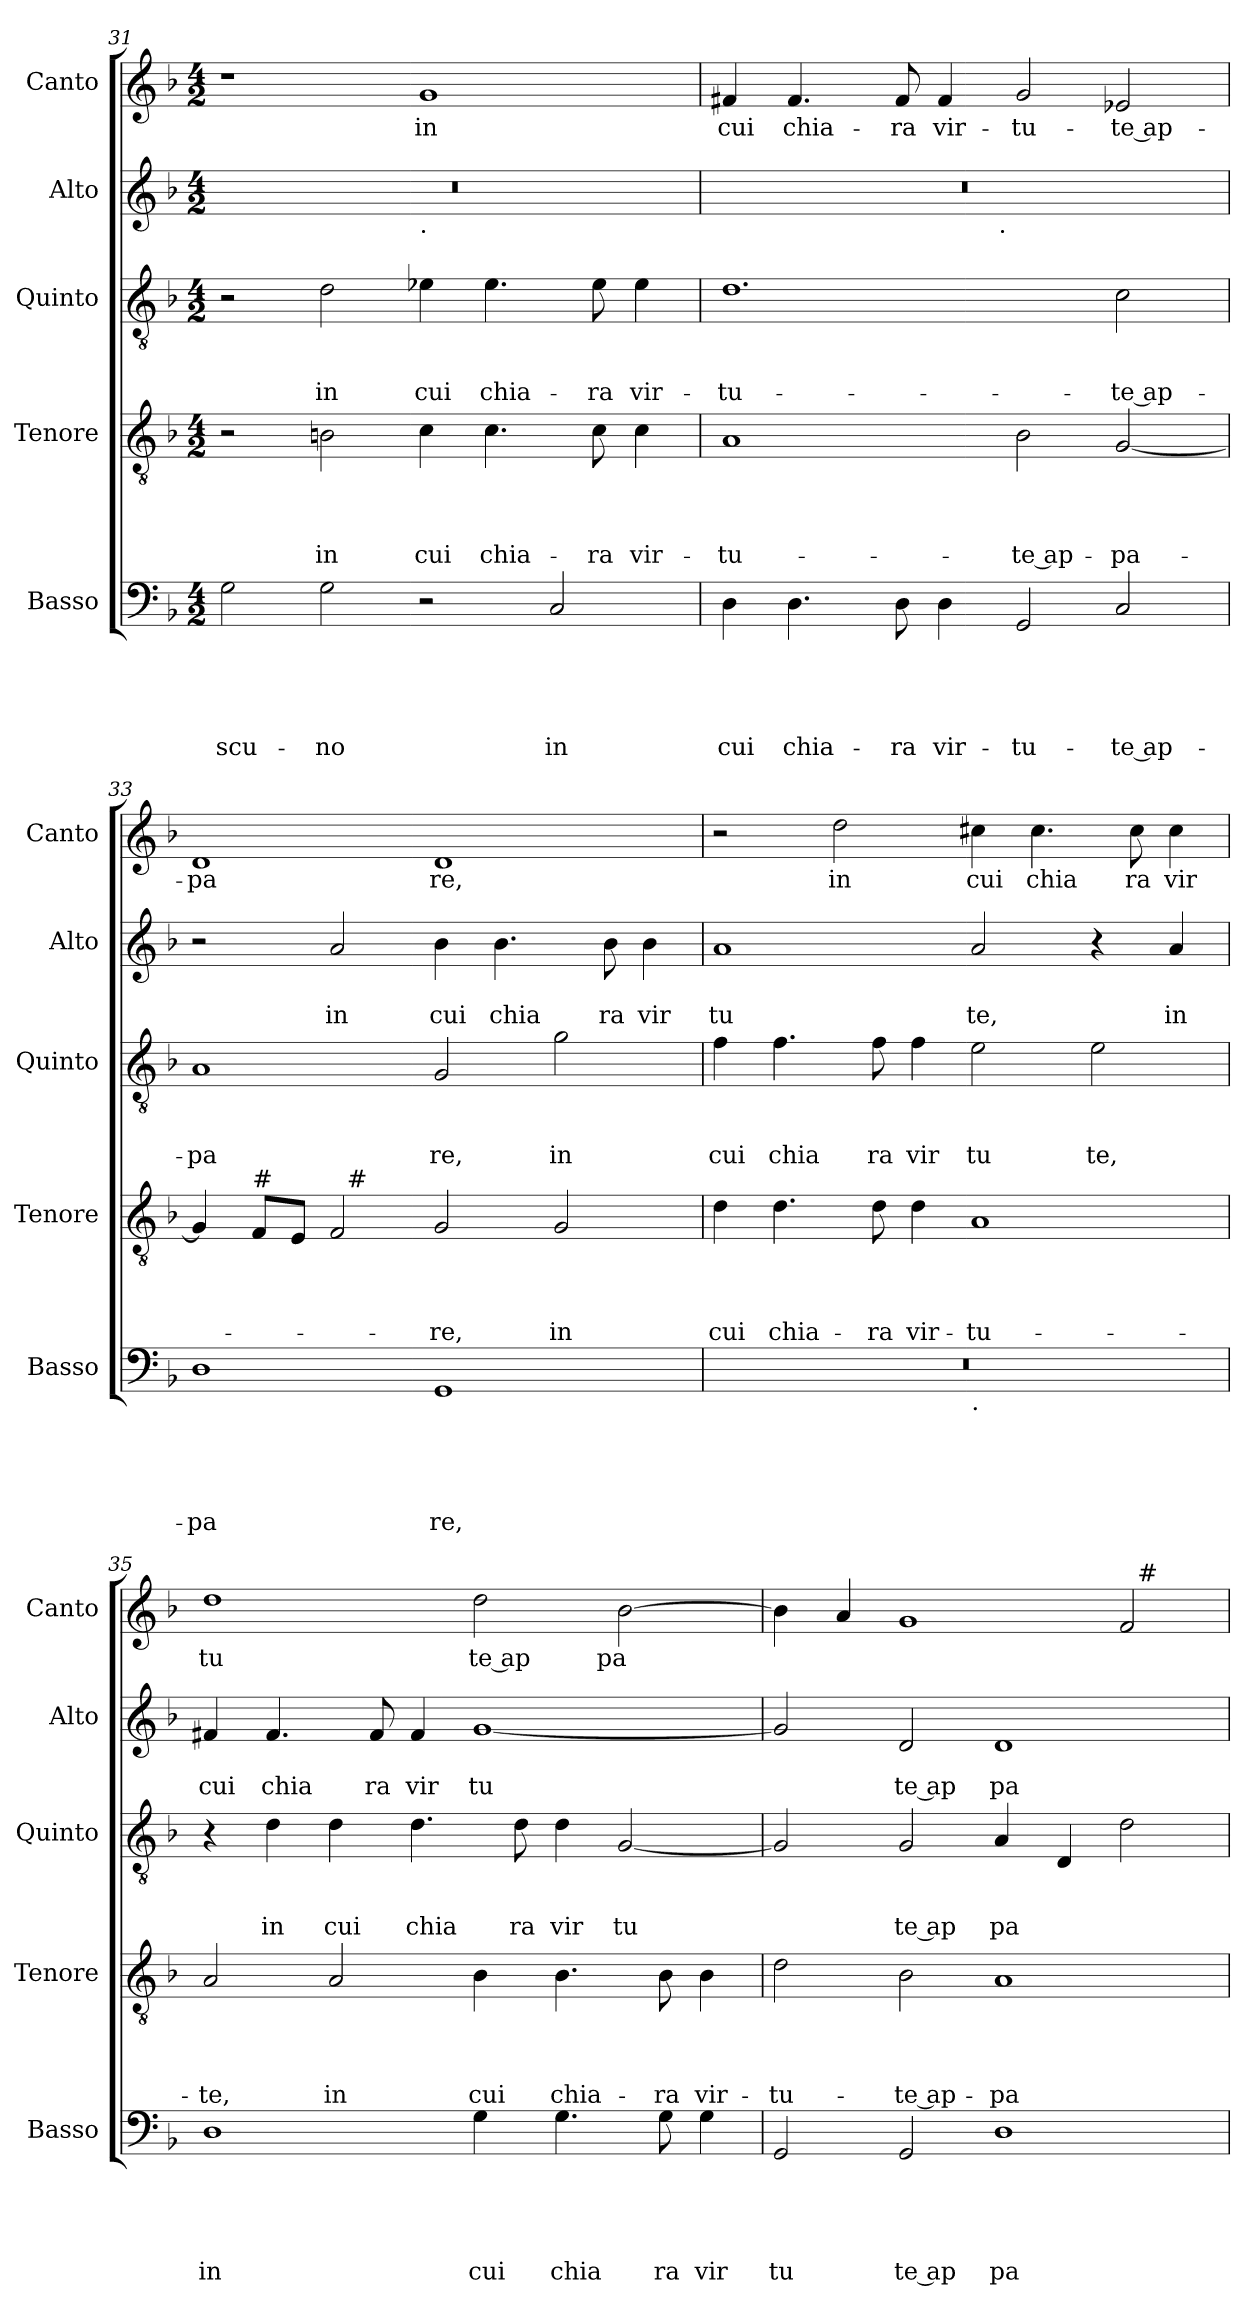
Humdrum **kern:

**kern	**text	**text	**text	**text	**text	**kern	**text	**text	**text	**text	**kern	**text	**text	**text	**kern	**text	**text	**kern	**text
*part5	*part5	*part5	*part5	*part5	*part5	*part4	*part4	*part4	*part4	*part4	*part3	*part3	*part3	*part3	*part2	*part2	*part2	*part1	*part1
*staff5	*staff5	*staff5	*staff5	*staff5	*staff5	*staff4	*staff4	*staff4	*staff4	*staff4	*staff3	*staff3	*staff3	*staff3	*staff2	*staff2	*staff2	*staff1	*staff1
*I"Basso	*	*	*	*	*	*I"Tenore	*	*	*	*	*I"Quinto	*	*	*	*I"Alto	*	*	*I"Canto	*
*I'Basso	*	*	*	*	*	*I'Tenore	*	*	*	*	*I'Quinto	*	*	*	*I'Alto	*	*	*I'Canto	*
*clefF4	*	*	*	*	*	*clefGv2	*	*	*	*	*clefGv2	*	*	*	*clefG2	*	*	*clefG2	*
*k[b-]	*	*	*	*	*	*k[b-]	*	*	*	*	*k[b-]	*	*	*	*k[b-]	*	*	*k[b-]	*
*F:	*	*	*	*	*	*F:	*	*	*	*	*F:	*	*	*	*F:	*	*	*F:	*
*M4/2	*	*	*	*	*	*M4/2	*	*	*	*	*M4/2	*	*	*	*M4/2	*	*	*M4/2	*
=31	=31	=31	=31	=31	=31	=31	=31	=31	=31	=31	=31	=31	=31	=31	=31	=31	=31	=31	=31
!	!	!	!	!	!LO:LY:b	!	!	!	!	!	!	!	!	!	!	!	!	!	!
*	*	*	*	*	*	*	*	*	*	*	*	*	*	*	*^	*	*	*	*
2G\	.	.	.	.	-scu-	2r	.	.	.	.	2r	.	.	.	0r	1ryy	.	.	1r	.
!	!	!	!	!	!LO:LY:b	!	!	!	!	!LO:LY:b	!	!	!	!LO:LY:b	!	!	!	!	!	!
2G\	.	.	.	.	-no	2Bn\	.	.	.	in	2d\	.	.	in	.	.	.	.	.	.
!	!	!	!	!	!	!	!	!	!	!	!	!	!	!	!	!LO:TX:b:t=.	!	!	!	!
!	!	!	!	!	!	!	!	!	!	!LO:LY:b	!	!	!	!LO:LY:b	!	!	!	!	!	!LO:LY:b
2r	.	.	.	.	.	4c\	.	.	.	cui	4e-X\	.	.	cui	.	1ryy	.	.	1g	in
!	!	!	!	!	!	!	!	!	!	!LO:LY:b	!	!	!	!LO:LY:b	!	!	!	!	!	!
.	.	.	.	.	.	4.c\	.	.	.	chia-	4.e-\	.	.	chia-	.	.	.	.	.	.
!	!	!	!	!	!LO:LY:b	!	!	!	!	!	!	!	!	!	!	!	!	!	!	!
2C/	.	.	.	.	in	.	.	.	.	.	.	.	.	.	.	.	.	.	.	.
!	!	!	!	!	!	!	!	!	!	!LO:LY:b	!	!	!	!LO:LY:b	!	!	!	!	!	!
.	.	.	.	.	.	8c\	.	.	.	-ra	8e-\	.	.	-ra	.	.	.	.	.	.
!	!	!	!	!	!	!	!	!	!	!LO:LY:b	!	!	!	!LO:LY:b	!	!	!	!	!	!
.	.	.	.	.	.	4c\	.	.	.	vir-	4e-\	.	.	vir-	.	.	.	.	.	.
=32	=32	=32	=32	=32	=32	=32	=32	=32	=32	=32	=32	=32	=32	=32	=32	=32	=32	=32	=32	=32
!	!	!	!	!	!LO:LY:b	!	!	!	!	!LO:LY:b	!	!	!	!LO:LY:b	!	!	!	!	!	!LO:LY:b
4D\	.	.	.	.	cui	1A	.	.	.	-tu-	1.d	.	.	-tu-	0r	2ryy	.	.	4f#X/	cui
!	!	!	!	!	!LO:LY:b	!	!	!	!	!	!	!	!	!	!	!	!	!	!	!LO:LY:b
4.D\	.	.	.	.	chia-	.	.	.	.	.	.	.	.	.	.	.	.	.	4.f#/	chia-
.	.	.	.	.	.	.	.	.	.	.	.	.	.	.	.	4...ryy	.	.	.	.
!	!	!	!	!	!LO:LY:b	!	!	!	!	!	!	!	!	!	!	!	!	!	!	!LO:LY:b
8D\	.	.	.	.	-ra	.	.	.	.	.	.	.	.	.	.	.	.	.	8f#/	-ra
!	!	!	!	!	!LO:LY:b	!	!	!	!	!	!	!	!	!	!	!	!	!	!	!LO:LY:b
4D\	.	.	.	.	vir-	.	.	.	.	.	.	.	.	.	.	.	.	.	4f#/	vir-
!	!	!	!	!	!	!	!	!	!	!	!	!	!	!	!	!LO:TX:b:t=.	!	!	!	!
.	.	.	.	.	.	.	.	.	.	.	.	.	.	.	.	1ryy	.	.	.	.
!	!	!	!	!	!LO:LY:b	!	!	!	!	!LO:LY:b:rj	!	!	!	!	!	!	!	!	!	!LO:LY:b
2GG/	.	.	.	.	-tu-	2B-\	.	.	.	-te ap-	.	.	.	.	.	.	.	.	2g/	-tu-
!	!	!	!	!	!LO:LY:b:rj	!	!	!	!	!LO:LY:b	!	!	!	!LO:LY:b:rj	!	!	!	!	!	!LO:LY:b:rj
2C/	.	.	.	.	-te ap-	[<2G/	.	.	.	-pa-	2c\	.	.	-te ap-	.	.	.	.	2e-X/	-te ap-
.	.	.	.	.	.	.	.	.	.	.	.	.	.	.	.	32ryy	.	.	.	.
!!LO:LB:g=z
=33	=33	=33	=33	=33	=33	=33	=33	=33	=33	=33	=33	=33	=33	=33	=33	=33	=33	=33	=33	=33
!	!	!	!	!	!LO:LY:b	!	!	!	!	!	!	!	!	!LO:LY:b	!	!	!	!	!	!LO:LY:b
*	*	*	*	*	*	*^	*	*	*	*	*	*	*	*	*v	*v	*	*	*	*
1D	.	.	.	.	-pa	4G/]	2ryy	.	.	.	.	1A	.	.	-pa	2r	.	.	1d	-pa
!	!	!	!	!	!	!LO:TX:a:t=#	!	!	!	!	!	!	!	!	!	!	!	!	!	!
.	.	.	.	.	.	8F/L	.	.	.	.	.	.	.	.	.	.	.	.	.	.
.	.	.	.	.	.	8E/J	.	.	.	.	.	.	.	.	.	.	.	.	.	.
!	!	!	!	!	!	!	!	!	!	!	!	!	!	!	!	!	!	!LO:LY:b	!	!
.	.	.	.	.	.	2F/	32ryy	.	.	.	.	.	.	.	.	2a/	.	in	.	.
!	!	!	!	!	!	!	!LO:TX:a:t=#	!	!	!	!	!	!	!	!	!	!	!	!	!
.	.	.	.	.	.	.	1ryy	.	.	.	.	.	.	.	.	.	.	.	.	.
!	!	!	!	!	!LO:LY:b	!	!	!	!	!	!LO:LY:b	!	!	!	!LO:LY:b	!	!	!LO:LY:b	!	!LO:LY:b
1GG	.	.	.	.	re,	2G/	.	.	.	.	-re,	2G/	.	.	re,	4b-\	.	cui	1d	re,
!	!	!	!	!	!	!	!	!	!	!	!	!	!	!	!	!	!	!LO:LY:b	!	!
.	.	.	.	.	.	.	.	.	.	.	.	.	.	.	.	4.b-\	.	chia	.	.
!	!	!	!	!	!	!	!	!	!	!	!LO:LY:b	!	!	!	!LO:LY:b	!	!	!	!	!
.	.	.	.	.	.	2G/	.	.	.	.	in	2g\	.	.	in	.	.	.	.	.
.	.	.	.	.	.	.	4...ryy	.	.	.	.	.	.	.	.	.	.	.	.	.
!	!	!	!	!	!	!	!	!	!	!	!	!	!	!	!	!	!	!LO:LY:b	!	!
.	.	.	.	.	.	.	.	.	.	.	.	.	.	.	.	8b-\	.	ra	.	.
!	!	!	!	!	!	!	!	!	!	!	!	!	!	!	!	!	!	!LO:LY:b	!	!
.	.	.	.	.	.	.	.	.	.	.	.	.	.	.	.	4b-\	.	vir	.	.
=34	=34	=34	=34	=34	=34	=34	=34	=34	=34	=34	=34	=34	=34	=34	=34	=34	=34	=34	=34	=34
!	!	!	!	!	!	!	!	!	!	!	!LO:LY:b	!	!	!	!LO:LY:b	!	!	!LO:LY:b	!	!
*^	*	*	*	*	*	*v	*v	*	*	*	*	*	*	*	*	*	*	*	*	*
0r	1ryy	.	.	.	.	.	4d\	.	.	.	cui	4f\	.	.	cui	1a	.	tu	2r	.
!	!	!	!	!	!	!	!	!	!	!	!LO:LY:b	!	!	!	!LO:LY:b	!	!	!	!	!
.	.	.	.	.	.	.	4.d\	.	.	.	chia-	4.f\	.	.	chia	.	.	.	.	.
!	!	!	!	!	!	!	!	!	!	!	!	!	!	!	!	!	!	!	!	!LO:LY:b
.	.	.	.	.	.	.	.	.	.	.	.	.	.	.	.	.	.	.	2dd\	in
!	!	!	!	!	!	!	!	!	!	!	!LO:LY:b	!	!	!	!LO:LY:b	!	!	!	!	!
.	.	.	.	.	.	.	8d\	.	.	.	-ra	8f\	.	.	ra	.	.	.	.	.
!	!	!	!	!	!	!	!	!	!	!	!LO:LY:b	!	!	!	!LO:LY:b	!	!	!	!	!
.	.	.	.	.	.	.	4d\	.	.	.	vir-	4f\	.	.	vir	.	.	.	.	.
!	!LO:TX:b:t=.	!	!	!	!	!	!	!	!	!	!	!	!	!	!	!	!	!	!	!
!	!	!	!	!	!	!	!	!	!	!	!LO:LY:b	!	!	!	!LO:LY:b	!	!	!LO:LY:b	!	!LO:LY:b
.	1ryy	.	.	.	.	.	1A	.	.	.	-tu-	2e\	.	.	tu	2a/	.	te,	4cc#X\	cui
!	!	!	!	!	!	!	!	!	!	!	!	!	!	!	!	!	!	!	!	!LO:LY:b
.	.	.	.	.	.	.	.	.	.	.	.	.	.	.	.	.	.	.	4.cc#\	chia
!	!	!	!	!	!	!	!	!	!	!	!	!	!	!	!LO:LY:b	!	!	!	!	!
.	.	.	.	.	.	.	.	.	.	.	.	2e\	.	.	te,	4r	.	.	.	.
!	!	!	!	!	!	!	!	!	!	!	!	!	!	!	!	!	!	!	!	!LO:LY:b
.	.	.	.	.	.	.	.	.	.	.	.	.	.	.	.	.	.	.	8cc#\	ra
!	!	!	!	!	!	!	!	!	!	!	!	!	!	!	!	!	!	!LO:LY:b	!	!LO:LY:b
.	.	.	.	.	.	.	.	.	.	.	.	.	.	.	.	4a/	.	in	4cc#\	vir
=35	=35	=35	=35	=35	=35	=35	=35	=35	=35	=35	=35	=35	=35	=35	=35	=35	=35	=35	=35	=35
!	!	!	!	!	!	!LO:LY:b	!	!	!	!	!LO:LY:b	!	!	!	!	!	!	!LO:LY:b	!	!LO:LY:b
*v	*v	*	*	*	*	*	*	*	*	*	*	*	*	*	*	*	*	*	*	*
1D	.	.	.	.	in	2A/	.	.	.	-te,	4r	.	.	.	4f#X/	.	cui	1dd	tu
!	!	!	!	!	!	!	!	!	!	!	!	!	!	!LO:LY:b	!	!	!LO:LY:b	!	!
.	.	.	.	.	.	.	.	.	.	.	4d\	.	.	in	4.f#/	.	chia	.	.
!	!	!	!	!	!	!	!	!	!	!LO:LY:b	!	!	!	!LO:LY:b	!	!	!	!	!
.	.	.	.	.	.	2A/	.	.	.	in	4d\	.	.	cui	.	.	.	.	.
!	!	!	!	!	!	!	!	!	!	!	!	!	!	!	!	!	!LO:LY:b	!	!
.	.	.	.	.	.	.	.	.	.	.	.	.	.	.	8f#/	.	ra	.	.
!	!	!	!	!	!	!	!	!	!	!	!	!	!	!LO:LY:b	!	!	!LO:LY:b	!	!
.	.	.	.	.	.	.	.	.	.	.	4.d\	.	.	chia	4f#/	.	vir	.	.
!	!	!	!	!	!LO:LY:b	!	!	!	!	!LO:LY:b	!	!	!	!	!	!	!LO:LY:b	!	!LO:LY:b:rj
4G\	.	.	.	.	cui	4B-\	.	.	.	cui	.	.	.	.	[<1g	.	tu	2dd\	te ap
!	!	!	!	!	!	!	!	!	!	!	!	!	!	!LO:LY:b	!	!	!	!	!
.	.	.	.	.	.	.	.	.	.	.	8d\	.	.	ra	.	.	.	.	.
!	!	!	!	!	!LO:LY:b	!	!	!	!	!LO:LY:b	!	!	!	!LO:LY:b	!	!	!	!	!
4.G\	.	.	.	.	chia	4.B-\	.	.	.	chia-	4d\	.	.	vir	.	.	.	.	.
!	!	!	!	!	!	!	!	!	!	!	!	!	!	!LO:LY:b	!	!	!	!	!LO:LY:b
.	.	.	.	.	.	.	.	.	.	.	[<2G/	.	.	tu	.	.	.	[>2b-\	pa
!	!	!	!	!	!LO:LY:b	!	!	!	!	!LO:LY:b	!	!	!	!	!	!	!	!	!
8G\	.	.	.	.	ra	8B-\	.	.	.	-ra	.	.	.	.	.	.	.	.	.
!	!	!	!	!	!LO:LY:b	!	!	!	!	!LO:LY:b	!	!	!	!	!	!	!	!	!
4G\	.	.	.	.	vir	4B-\	.	.	.	vir-	.	.	.	.	.	.	.	.	.
=36	=36	=36	=36	=36	=36	=36	=36	=36	=36	=36	=36	=36	=36	=36	=36	=36	=36	=36	=36
!	!	!	!	!	!LO:LY:b	!	!	!	!	!LO:LY:b	!	!	!	!	!	!	!	!	!
*	*	*	*	*	*	*	*	*	*	*	*	*	*	*	*	*	*	*^	*
2GG/	.	.	.	.	tu	2d\	.	.	.	-tu-	2G/]	.	.	.	2g/]	.	.	4b-\]	1ryy	.
.	.	.	.	.	.	.	.	.	.	.	.	.	.	.	.	.	.	4a/	.	.
!	!	!	!	!	!LO:LY:b:rj	!	!	!	!	!LO:LY:b:rj	!	!	!	!LO:LY:b:rj	!	!	!LO:LY:b:rj	!	!	!
2GG/	.	.	.	.	te ap	2B-\	.	.	.	-te ap-	(2G/	.	.	te ap	2d/	.	te ap	1g	.	.
!	!	!	!	!	!LO:LY:b	!	!	!	!	!LO:LY:b	!	!	!	!LO:LY:b	!	!	!LO:LY:b	!	!	!
1D	.	.	.	.	pa	1A	.	.	.	-pa-	4A/	.	.	pa	1d	.	pa	.	2ryy	.
.	.	.	.	.	.	.	.	.	.	.	4D/	.	.	.	.	.	.	.	.	.
.	.	.	.	.	.	.	.	.	.	.	2d\	.	.	.	.	.	.	2f/	32ryy	.
!	!	!	!	!	!	!	!	!	!	!	!	!	!	!	!	!	!	!	!LO:TX:a:t=#	!
.	.	.	.	.	.	.	.	.	.	.	.	.	.	.	.	.	.	.	4...ryy	.
*	*	*	*	*	*	*	*	*	*	*	*	*	*	*	*	*	*	*v	*v	*
=	=	=	=	=	=	=	=	=	=	=	=	=	=	=	=	=	=	=	=
*-	*-	*-	*-	*-	*-	*-	*-	*-	*-	*-	*-	*-	*-	*-	*-	*-	*-	*-	*-
